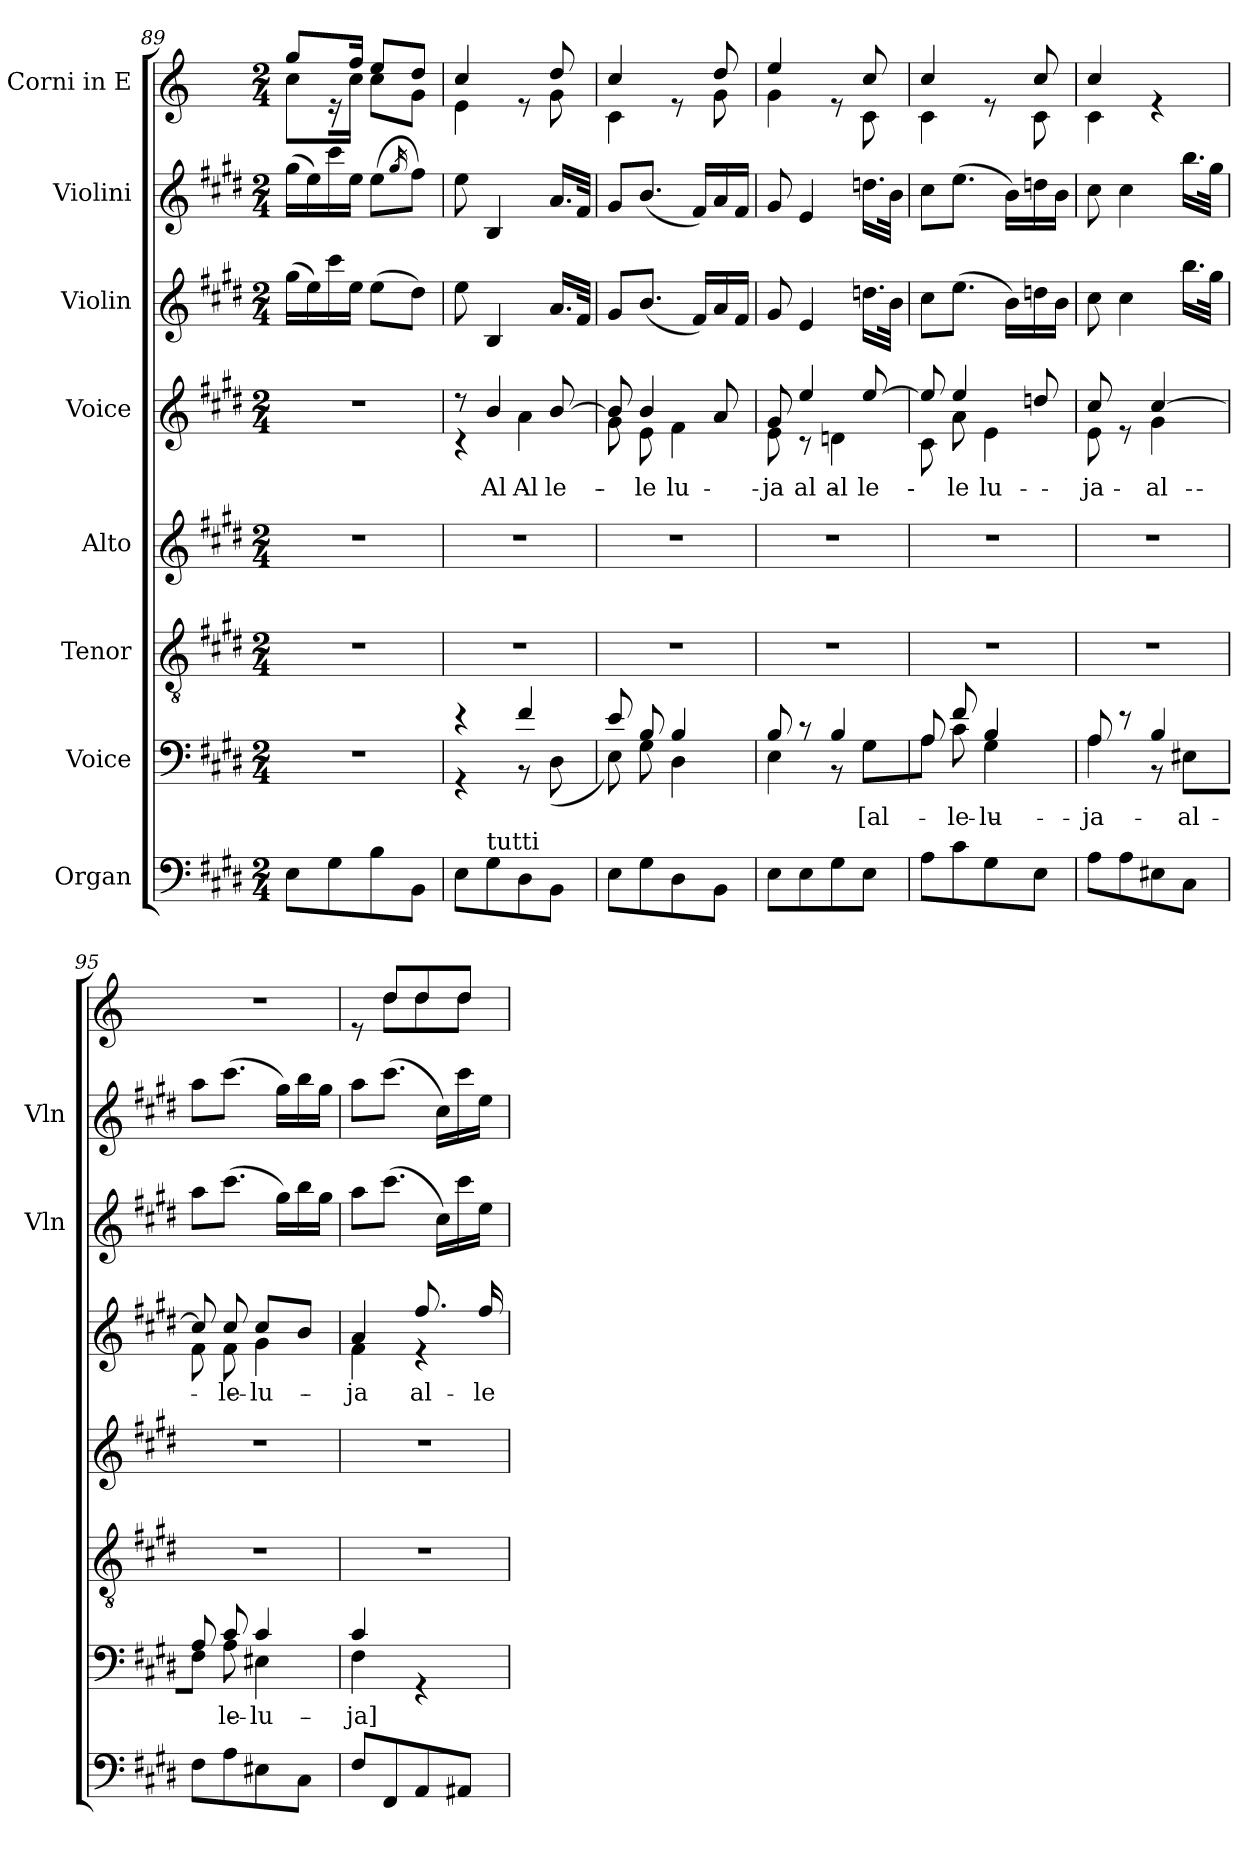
**kern	**kern	**text	**kern	**kern	**kern	**text	**kern	**kern	**kern
*part8	*part7	*part7	*part6	*part5	*part4	*part4	*part3	*part2	*part1
*staff8	*staff7	*staff7	*staff6	*staff5	*staff4	*staff4	*staff3	*staff2	*staff1
*I"Organ	*I"Voice	*	*I"Tenor	*I"Alto	*I"Voice	*	*I"Violin	*I"Violini	*I"Corni in E
*	*	*	*	*	*	*	*I'Vln	*I'Vln	*
*clefF4	*clefF4	*	*clefGv2	*clefG2	*clefG2	*	*clefG2	*clefG2	*clefG2
*	*	*	*	*	*	*	*	*	*ITrd5c8
*k[f#c#g#d#]	*k[f#c#g#d#]	*	*k[f#c#g#d#]	*k[f#c#g#d#]	*k[f#c#g#d#]	*	*k[f#c#g#d#]	*k[f#c#g#d#]	*k[f#c#g#d#]
*M2/4	*M2/4	*	*M2/4	*M2/4	*M2/4	*	*M2/4	*M2/4	*M2/4
=89	=89	=89	=89	=89	=89	=89	=89	=89	=89
*	*	*	*	*	*	*	*	*	*^
8E\L	2r	.	2r	2r	2r	.	(16gg#\LL	(16gg#\LL	8b/L	8e\L
.	.	.	.	.	.	.	16ee\)	16ee\)	.	.
8G#\	.	.	.	.	.	.	16ccc#\	16ccc#\	16re	16ryy
.	.	.	.	.	.	.	16ee\JJ	16ee\JJ	16a/Jk	16e\Jk
8B\	.	.	.	.	.	.	(8ee\L	(8ee\L	8g#/L	8e\L
.	.	.	.	.	.	.	.	16qgg#/	.	.
8BB\J	.	.	.	.	.	.	8dd#\J)	8ff#\J)	8f#/J	8B\J
=90	=90	=90	=90	=90	=90	=90	=90	=90	=90	=90
*	*^	*	*	*	*^	*	*	*	*	*
8E\L	4r	4r	.	2r	2r	8r	4r	.	8ee\	8ee\	4e/	4G#\
!LO:TX:a:t=tutti	!	!	!	!	!	!	!	!	!	!	!	!
!	!	!	!	!	!	!	!	!LO:LY:b	!	!	!	!
8G#\	.	.	.	.	.	4b/	.	Al-	4B/	4B/	.	.
!	!	!	!	!	!	!	!	!LO:LY:b	!	!	!	!
8D#\	4f#/	8r	.	.	.	.	4a\	Al-	.	.	8re	8ryy
!	!	!	!	!	!	!	!	!LO:LY:b	!	!	!	!
8BB\J	.	(8D#\	.	.	.	[8b/	.	-le-	16.a/LL	16.a/LL	8f#/	8B\
.	.	.	.	.	.	.	.	.	32f#/JJk	32f#/JJk	.	.
=91	=91	=91	=91	=91	=91	=91	=91	=91	=91	=91	=91	=91
8E\L	8e/	8E\)	.	2r	2r	8b/]	8g#\	.	8g#/L	8g#/L	4e/	4E\
!	!	!	!	!	!	!	!	!LO:LY:b	!	!	!	!
!	!	!	!	!	!	!	!	!LO:LY:b	!	!	!	!
8G#\	8B/	8G#\	.	.	.	4b/	8e\	-le-	(8.b/J	(8.b/J	.	.
!	!	!	!	!	!	!	!	!LO:LY:b	!	!	!	!
8D#\	4B/	4D#\	.	.	.	.	4f#\	-lu-	.	.	8re	8ryy
.	.	.	.	.	.	.	.	.	16f#/LL)	16f#/LL)	.	.
8BB\J	.	.	.	.	.	8a/	.	.	16a/	16a/	8f#/	8B\
.	.	.	.	.	.	.	.	.	16f#/JJ	16f#/JJ	.	.
!!LO:LB:g=z	!!
=92	=92	=92	=92	=92	=92	=92	=92	=92	=92	=92	=92	=92
!	!	!	!	!	!	!	!	!LO:LY:b	!	!	!	!
!	!	!	!	!	!	!	!	!LO:LY:b	!	!	!	!
8E\L	8B/	4E\	.	2r	2r	8g#/	8e\	-ja	8g#/	8g#/	4g#/	4B\
!	!	!	!	!	!	!	!	!LO:LY:b	!	!	!	!
8E\	8r	.	.	.	.	4ee/	8r	al-	4e/	4e/	.	.
!	!	!	!	!	!	!	!	!LO:LY:b	!	!	!	!
8G#\	4B/	8r	.	.	.	.	4dn\	al-	.	.	8re	8ryy
!	!	!	!LO:LY:b	!	!	!	!	!LO:LY:b	!	!	!	!
8E\J	.	8G#\L	[al-	.	.	[8ee/	.	-le-	16.ddn\LL	16.ddn\LL	8e/	8E\
.	.	.	.	.	.	.	.	.	32b\JJk	32b\JJk	.	.
=93	=93	=93	=93	=93	=93	=93	=93	=93	=93	=93	=93	=93
8A\L	8A/	8A\J	.	2r	2r	8ee/]	8c#\	.	8cc#\L	8cc#\L	4e/	4E\
!	!	!	!LO:LY:b	!	!	!	!	!LO:LY:b	!	!	!	!
!	!	!	!	!	!	!	!	!LO:LY:b	!	!	!	!
8c#\	8f#/	8c#\	-le-	.	.	4ee/	8a\	le-	(8.ee\J	(8.ee\J	.	.
!	!	!	!LO:LY:b	!	!	!	!	!LO:LY:b	!	!	!	!
8G#\	4B/	4G#\	-lu-	.	.	.	4e\	-lu-	.	.	8re	8ryy
.	.	.	.	.	.	.	.	.	16b\LL)	16b\LL)	.	.
8E\J	.	.	.	.	.	8ddn/	.	.	16ddn\	16ddn\	8e/	8E\
.	.	.	.	.	.	.	.	.	16b\JJ	16b\JJ	.	.
=94	=94	=94	=94	=94	=94	=94	=94	=94	=94	=94	=94	=94
!	!	!	!LO:LY:b	!	!	!	!	!LO:LY:b	!	!	!	!
!	!	!	!	!	!	!	!	!LO:LY:b	!	!	!	!
8A\L	8A/	4A\	-ja	2r	2r	8cc#/	8e\	-ja	8cc#\	8cc#\	4e/	4E\
8A\	8r	.	.	.	.	8re	8ryy	.	4cc#\	4cc#\	.	.
!	!	!	!	!	!	!	!	!LO:LY:b	!	!	!	!
!	!	!	!	!	!	!	!	!LO:LY:b	!	!	!	!
8E#X\	4B/	8r	.	.	.	[4cc#/	4g#\	al-	.	.	4re	4ryy
!	!	!	!LO:LY:b	!	!	!	!	!	!	!	!	!
8C#\J	.	8E#X\L	al-	.	.	.	.	.	16.bb\LL	16.bb\LL	.	.
.	.	.	.	.	.	.	.	.	32gg#\JJk	32gg#\JJk	.	.
*	*	*	*	*	*	*	*	*	*	*	*v	*v
=95	=95	=95	=95	=95	=95	=95	=95	=95	=95	=95	=95
8F#\L	8A/	8F#\J	.	2r	2r	8cc#/]	8f#\	.	8aa\L	8aa\L	2r
!	!	!	!LO:LY:b	!	!	!	!	!LO:LY:b	!	!	!
!	!	!	!	!	!	!	!	!LO:LY:b	!	!	!
8A\	8c#/	8A\	-le-	.	.	8cc#/	8f#\	-le-	(8.ccc#\J	(8.ccc#\J	.
!	!	!	!LO:LY:b	!	!	!	!	!LO:LY:b	!	!	!
!	!	!	!	!	!	!	!	!LO:LY:b	!	!	!
8E#X\	4c#/	4E#X\	-lu-	.	.	8cc#/L	4g#\	-lu-	.	.	.
.	.	.	.	.	.	.	.	.	16gg#\LL)	16gg#\LL)	.
8C#\J	.	.	.	.	.	8b/J	.	.	16bb\	16bb\	.
.	.	.	.	.	.	.	.	.	16gg#\JJ	16gg#\JJ	.
=96	=96	=96	=96	=96	=96	=96	=96	=96	=96	=96	=96
!	!	!	!LO:LY:b	!	!	!	!	!LO:LY:b	!	!	!
!	!	!	!	!	!	!	!	!LO:LY:b	!	!	!
*	*	*	*	*	*	*	*	*	*	*	*^
8F#/L	4c#/	4F#\	-ja]	2r	2r	4a/	4f#\	-ja	8aa\L	8aa\L	8re	8ryy
8FF#/	.	.	.	.	.	.	.	.	(8.ccc#\J	(8.ccc#\J	8f#/L	8f#\L
!	!	!	!	!	!	!	!	!LO:LY:b	!	!	!	!
8AA/	4rGG	4ryy	.	.	.	8.ff#/	4r	al-	.	.	8f#/	8f#\
.	.	.	.	.	.	.	.	.	16cc#\LL)	16cc#\LL)	.	.
8AA#X/J	.	.	.	.	.	.	.	.	16ccc#\	16ccc#\	8f#/J	8f#\J
!	!	!	!	!	!	!	!	!LO:LY:b	!	!	!	!
.	.	.	.	.	.	16ff#/	.	-le-	16ee\JJ	16ee\JJ	.	.
*	*v	*v	*	*	*	*v	*v	*	*	*	*v	*v
=	=	=	=	=	=	=	=	=	=
*-	*-	*-	*-	*-	*-	*-	*-	*-	*-
